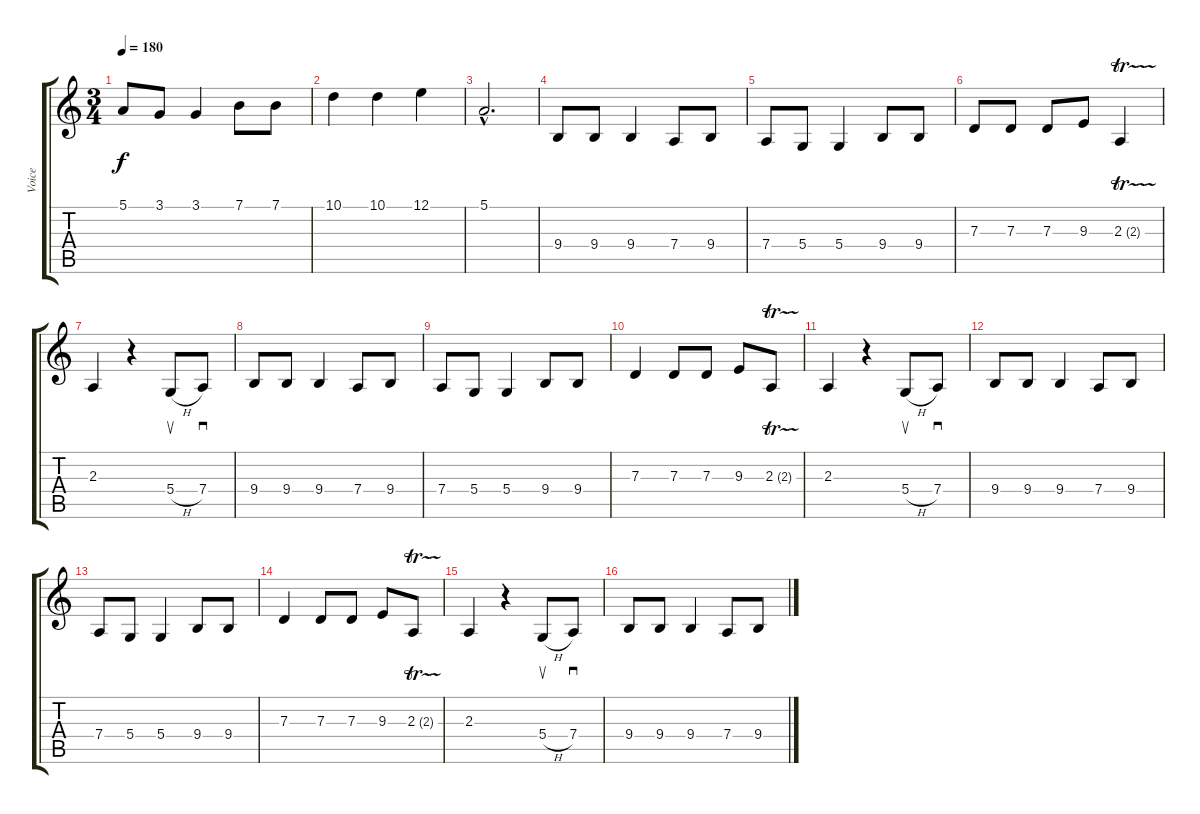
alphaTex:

\track ("Voice" "Voice") {instrument brasssection}
\staff {score tabs}
\tuning (E4 B3 G3 D3 A2 E2) {hide}
\ts (3 4)
\tempo 180
\clef g2
\ks c
5.1.8{dy f} 3.1.8 3.1.4 7.1.8 7.1.8 |
10.1.4 10.1.4 12.1.4 |
5.1{hac}.2{d} |
9.4.8 9.4.8 9.4.4 7.4.8 9.4.8 |
7.4.8 5.4.8 5.4.4 9.4.8 9.4.8 |
7.3.8 7.3.8 7.3.8 9.3.8 2.3{tr (2 16)}.4 |
2.3.4 r.4 5.4{h}.8{su} 7.4.8{sd} |
9.4.8 9.4.8 9.4.4 7.4.8 9.4.8 |
7.4.8 5.4.8 5.4.4 9.4.8 9.4.8 |
7.3.4 7.3.8 7.3.8 9.3.8 2.3{tr (2 16)}.8 |
2.3.4 r.4 5.4{h}.8{su} 7.4.8{sd} |
9.4.8 9.4.8 9.4.4 7.4.8 9.4.8 |
7.4.8 5.4.8 5.4.4 9.4.8 9.4.8 |
7.3.4 7.3.8 7.3.8 9.3.8 2.3{tr (2 16)}.8 |
2.3.4 r.4 5.4{h}.8{su} 7.4.8{sd} |
9.4.8 9.4.8 9.4.4 7.4.8 9.4.8
